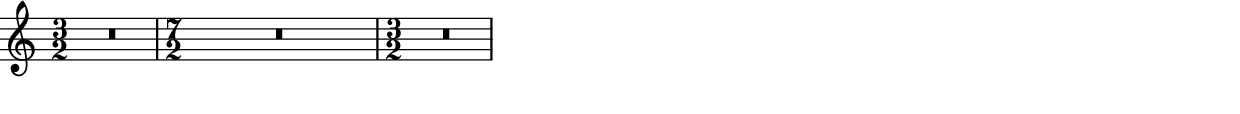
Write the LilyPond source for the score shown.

%% Generated by lilypond-book
%% Options: [exampleindent=10.16\mm,indent=0\mm,line-width=160\mm]
\include "lilypond-book-preamble.ly"


% ****************************************************************
% Start cut-&-pastable-section
% ****************************************************************

#(ly:set-option 'eps-box-padding 3.000000)



\paper {
  indent = 0\mm
  line-width = 160\mm
  % offset the left padding, also add 1mm as lilypond creates cropped
  % images with a little space on the right
  line-width = #(- line-width (* mm  3.000000) (* mm 1))
}

\layout {
  
}




% ****************************************************************
% ly snippet:
% ****************************************************************
\sourcefilename "/lilypond-2.23.82/input/regression/multi-measure-rest-tweaks.ly"
\sourcefileline 0
\header {
  texidoc = "Multi-measure rests standard values can be tweaked."
}

\version "2.17.6"

\markup "Use non-standard multi-measure rests:"
\new Staff {
  \override MultiMeasureRest.usable-duration-logs = #(iota 2 1)
  \time 1/4 R4
  \time 2/4 R2
}
\markup "Round up to the longer rest:"
\new Staff {
  \override MultiMeasureRest.round-up-to-longer-rest = ##t
  \time 3/2 R1.
  \time 7/2 R\breve..
}
\markup "Round up to the longer rest only in specified time signatures:"
\new Staff {
  \override MultiMeasureRest.round-up-exceptions = #'((3 . 2))
  \time 3/2 R1.
  \time 7/2 R\breve..
  \time 3/2 R1.
}



% ****************************************************************
% end ly snippet
% ****************************************************************
